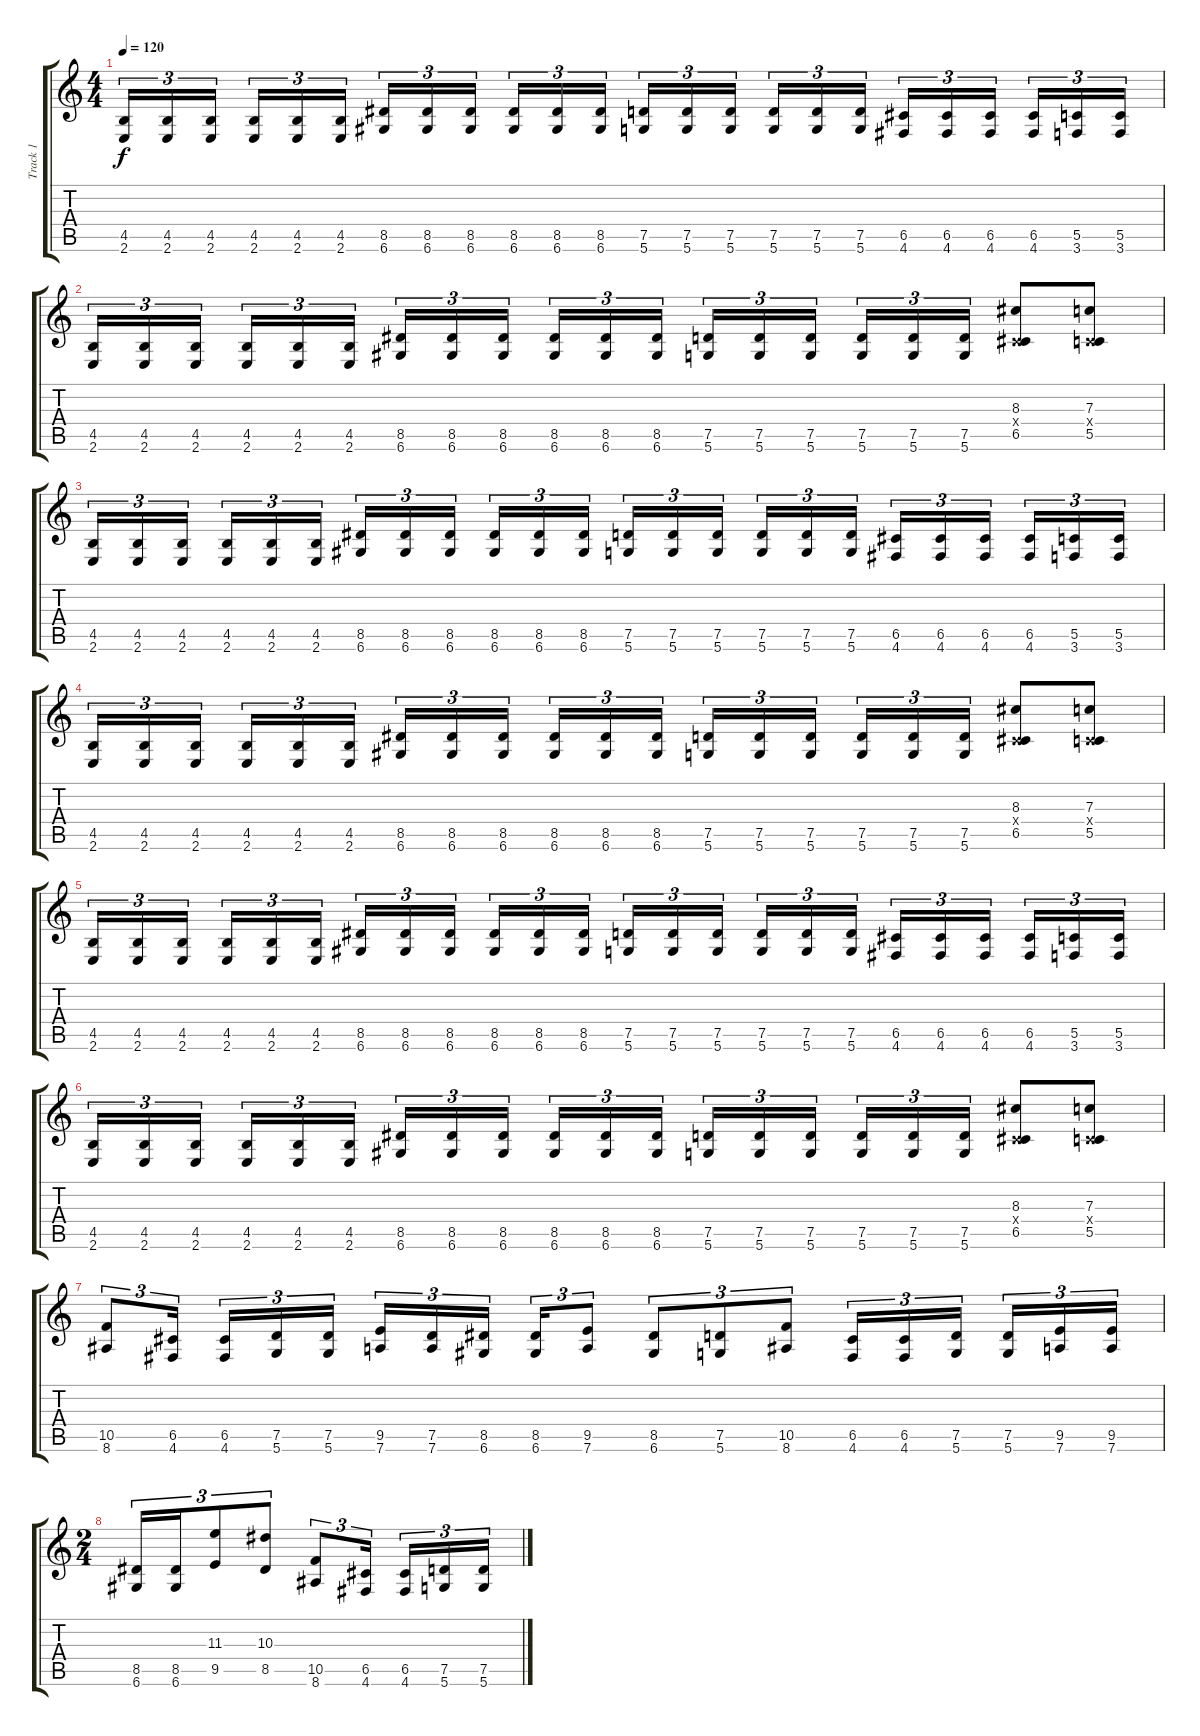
\track ("Track 1" "Track 1") {instrument distortionguitar}
\staff {score tabs}
\tuning (D4 A3 F3 C3 G2 D2) {hide}
\ts (4 4)
\tempo 120
\clef g2
\ks c
(4.5 2.6).16{tu (3 2) dy f} (4.5 2.6).16{tu (3 2)} (4.5 2.6).16{tu (3 2)} (4.5 2.6).16{tu (3 2)} (4.5 2.6).16{tu (3 2)} (4.5 2.6).16{tu (3 2)} (8.5 6.6).16{tu (3 2)} (8.5 6.6).16{tu (3 2)} (8.5 6.6).16{tu (3 2)} (8.5 6.6).16{tu (3 2)} (8.5 6.6).16{tu (3 2)} (8.5 6.6).16{tu (3 2)} (7.5 5.6).16{tu (3 2)} (7.5 5.6).16{tu (3 2)} (7.5 5.6).16{tu (3 2)} (7.5 5.6).16{tu (3 2)} (7.5 5.6).16{tu (3 2)} (7.5 5.6).16{tu (3 2)} (6.5 4.6).16{tu (3 2)} (6.5 4.6).16{tu (3 2)} (6.5 4.6).16{tu (3 2)} (6.5 4.6).16{tu (3 2)} (5.5 3.6).16{tu (3 2)} (5.5 3.6).16{tu (3 2)} |
(4.5 2.6).16{tu (3 2)} (4.5 2.6).16{tu (3 2)} (4.5 2.6).16{tu (3 2)} (4.5 2.6).16{tu (3 2)} (4.5 2.6).16{tu (3 2)} (4.5 2.6).16{tu (3 2)} (8.5 6.6).16{tu (3 2)} (8.5 6.6).16{tu (3 2)} (8.5 6.6).16{tu (3 2)} (8.5 6.6).16{tu (3 2)} (8.5 6.6).16{tu (3 2)} (8.5 6.6).16{tu (3 2)} (7.5 5.6).16{tu (3 2)} (7.5 5.6).16{tu (3 2)} (7.5 5.6).16{tu (3 2)} (7.5 5.6).16{tu (3 2)} (7.5 5.6).16{tu (3 2)} (7.5 5.6).16{tu (3 2)} (8.3 0.4{x} 6.5).8 (7.3 0.4{x} 5.5).8 |
(4.5 2.6).16{tu (3 2)} (4.5 2.6).16{tu (3 2)} (4.5 2.6).16{tu (3 2)} (4.5 2.6).16{tu (3 2)} (4.5 2.6).16{tu (3 2)} (4.5 2.6).16{tu (3 2)} (8.5 6.6).16{tu (3 2)} (8.5 6.6).16{tu (3 2)} (8.5 6.6).16{tu (3 2)} (8.5 6.6).16{tu (3 2)} (8.5 6.6).16{tu (3 2)} (8.5 6.6).16{tu (3 2)} (7.5 5.6).16{tu (3 2)} (7.5 5.6).16{tu (3 2)} (7.5 5.6).16{tu (3 2)} (7.5 5.6).16{tu (3 2)} (7.5 5.6).16{tu (3 2)} (7.5 5.6).16{tu (3 2)} (6.5 4.6).16{tu (3 2)} (6.5 4.6).16{tu (3 2)} (6.5 4.6).16{tu (3 2)} (6.5 4.6).16{tu (3 2)} (5.5 3.6).16{tu (3 2)} (5.5 3.6).16{tu (3 2)} |
(4.5 2.6).16{tu (3 2)} (4.5 2.6).16{tu (3 2)} (4.5 2.6).16{tu (3 2)} (4.5 2.6).16{tu (3 2)} (4.5 2.6).16{tu (3 2)} (4.5 2.6).16{tu (3 2)} (8.5 6.6).16{tu (3 2)} (8.5 6.6).16{tu (3 2)} (8.5 6.6).16{tu (3 2)} (8.5 6.6).16{tu (3 2)} (8.5 6.6).16{tu (3 2)} (8.5 6.6).16{tu (3 2)} (7.5 5.6).16{tu (3 2)} (7.5 5.6).16{tu (3 2)} (7.5 5.6).16{tu (3 2)} (7.5 5.6).16{tu (3 2)} (7.5 5.6).16{tu (3 2)} (7.5 5.6).16{tu (3 2)} (8.3 0.4{x} 6.5).8 (7.3 0.4{x} 5.5).8 |
(4.5 2.6).16{tu (3 2)} (4.5 2.6).16{tu (3 2)} (4.5 2.6).16{tu (3 2)} (4.5 2.6).16{tu (3 2)} (4.5 2.6).16{tu (3 2)} (4.5 2.6).16{tu (3 2)} (8.5 6.6).16{tu (3 2)} (8.5 6.6).16{tu (3 2)} (8.5 6.6).16{tu (3 2)} (8.5 6.6).16{tu (3 2)} (8.5 6.6).16{tu (3 2)} (8.5 6.6).16{tu (3 2)} (7.5 5.6).16{tu (3 2)} (7.5 5.6).16{tu (3 2)} (7.5 5.6).16{tu (3 2)} (7.5 5.6).16{tu (3 2)} (7.5 5.6).16{tu (3 2)} (7.5 5.6).16{tu (3 2)} (6.5 4.6).16{tu (3 2)} (6.5 4.6).16{tu (3 2)} (6.5 4.6).16{tu (3 2)} (6.5 4.6).16{tu (3 2)} (5.5 3.6).16{tu (3 2)} (5.5 3.6).16{tu (3 2)} |
(4.5 2.6).16{tu (3 2)} (4.5 2.6).16{tu (3 2)} (4.5 2.6).16{tu (3 2)} (4.5 2.6).16{tu (3 2)} (4.5 2.6).16{tu (3 2)} (4.5 2.6).16{tu (3 2)} (8.5 6.6).16{tu (3 2)} (8.5 6.6).16{tu (3 2)} (8.5 6.6).16{tu (3 2)} (8.5 6.6).16{tu (3 2)} (8.5 6.6).16{tu (3 2)} (8.5 6.6).16{tu (3 2)} (7.5 5.6).16{tu (3 2)} (7.5 5.6).16{tu (3 2)} (7.5 5.6).16{tu (3 2)} (7.5 5.6).16{tu (3 2)} (7.5 5.6).16{tu (3 2)} (7.5 5.6).16{tu (3 2)} (8.3 0.4{x} 6.5).8 (7.3 0.4{x} 5.5).8 |
(10.5 8.6).8{tu (3 2)} (6.5 4.6).16{tu (3 2)} (6.5 4.6).16{tu (3 2)} (7.5 5.6).16{tu (3 2)} (7.5 5.6).16{tu (3 2)} (9.5 7.6).16{tu (3 2)} (7.5 7.6).16{tu (3 2)} (8.5 6.6).16{tu (3 2)} (8.5 6.6).16{tu (3 2)} (9.5 7.6).8{tu (3 2)} (8.5 6.6).8{tu (3 2)} (7.5 5.6).8{tu (3 2)} (10.5 8.6).8{tu (3 2)} (6.5 4.6).16{tu (3 2)} (6.5 4.6).16{tu (3 2)} (7.5 5.6).16{tu (3 2)} (7.5 5.6).16{tu (3 2)} (9.5 7.6).16{tu (3 2)} (9.5 7.6).16{tu (3 2)} |
\ts (2 4)
(8.5 6.6).16{tu (3 2)} (8.5 6.6).16{tu (3 2)} (11.3 9.5).8{tu (3 2)} (10.3 8.5).8{tu (3 2)} (10.5 8.6).8{tu (3 2)} (6.5 4.6).16{tu (3 2)} (6.5 4.6).16{tu (3 2)} (7.5 5.6).16{tu (3 2)} (7.5 5.6).16{tu (3 2)}
